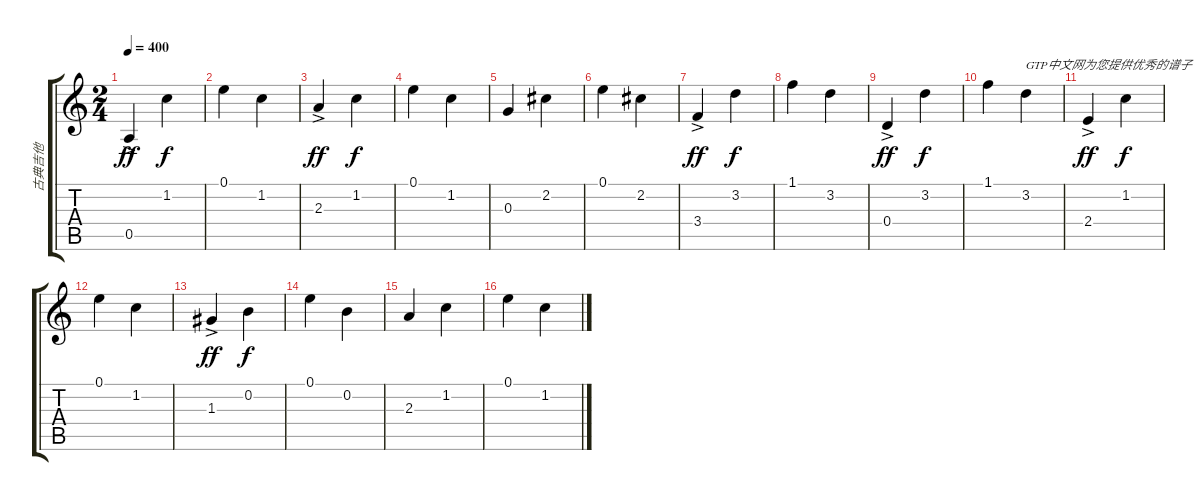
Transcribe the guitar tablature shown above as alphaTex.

\track ("古典吉他" "古典吉他") {instrument acousticguitarnylon}
\staff {score tabs}
\tuning (E4 B3 G3 D3 A2 E2) {hide}
\ts (2 4)
\tempo 400
\clef g2
\ks c
0.5{ac}.4{dy ff} 1.2.4{dy f} |
0.1.4 1.2.4 |
2.3{ac}.4{dy ff} 1.2.4{dy f} |
0.1.4 1.2.4 |
0.3.4 2.2.4 |
0.1.4 2.2.4 |
3.4{ac}.4{dy ff} 3.2.4{dy f} |
1.1.4 3.2.4 |
0.4{ac}.4{dy ff} 3.2.4{dy f} |
1.1.4 3.2.4{txt "GTP中文网为您提供优秀的谱子"} |
2.4{ac}.4{dy ff} 1.2.4{dy f} |
0.1.4 1.2.4 |
1.3{ac}.4{dy ff} 0.2.4{dy f} |
0.1.4 0.2.4 |
2.3.4 1.2.4 |
0.1.4 1.2.4
